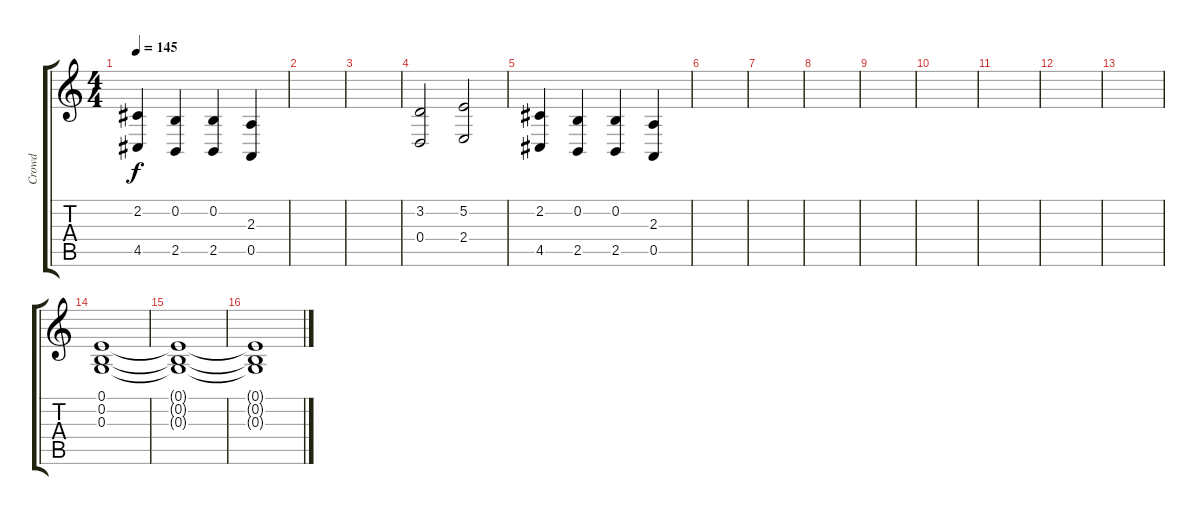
\track ("Crowd" "Crowd") {instrument applause}
\staff {score tabs}
\tuning (E4 B3 G3 D3 A2 E2) {hide}
\ts (4 4)
\tempo 145
\clef g2
\ks c
(2.2 4.5).4{dy f} (0.2 2.5).4 (0.2 2.5).4 (2.3 0.5).4 |
|
|
(3.2 0.4).2{volume 14 instrument fx5brightness} (5.2 2.4).2 |
(2.2 4.5).4 (0.2 2.5).4 (0.2 2.5).4 (2.3 0.5).4 |
|
|
|
|
|
|
|
|
(0.1 0.2 0.3).1{volume 5 instrument applause} |
(0.1{t} 0.2{t} 0.3{t}).1 |
(0.1{t} 0.2{t} 0.3{t}).1
